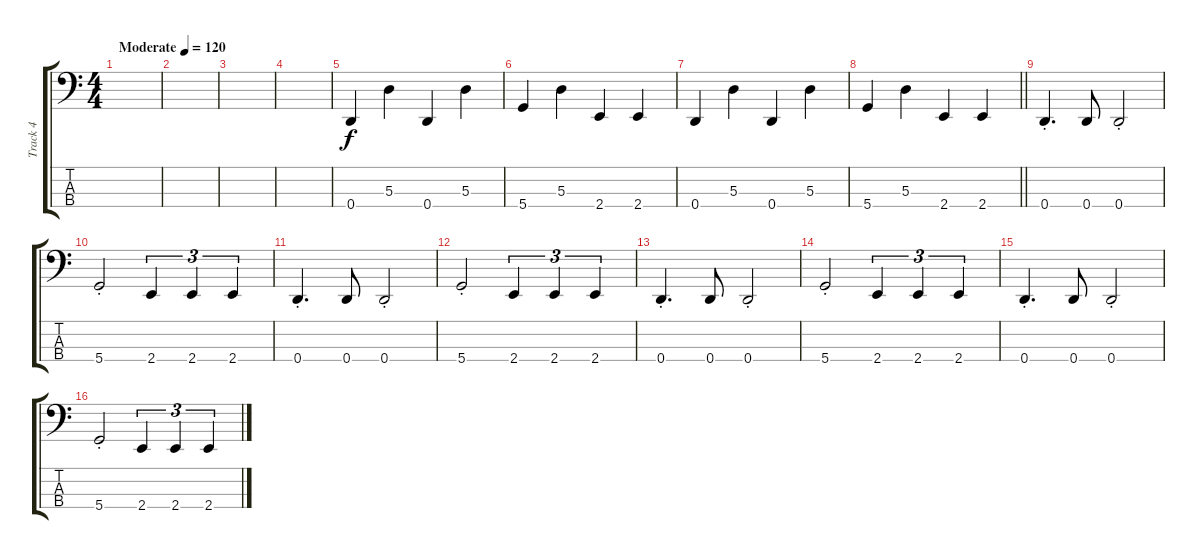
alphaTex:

\track ("Track 4" "Track 4") {instrument electricbasspick}
\staff {score tabs}
\tuning (G2 D2 A1 D1) {hide}
\ts (4 4)
\section ("" "")
\tempo (120 "Moderate")
\clef f4
\ks c
|
|
|
|
0.4.4 5.3.4 0.4.4 5.3.4 |
5.4.4 5.3.4 2.4.4 2.4.4 |
0.4.4 5.3.4 0.4.4 5.3.4 |
\barLineRight lightlight
5.4.4 5.3.4 2.4.4 2.4.4 |
\section ("" "")
0.4{st}.4{d} 0.4.8 0.4{st}.2 |
5.4{st}.2 2.4.4{tu (3 2)} 2.4.4{tu (3 2)} 2.4.4{tu (3 2)} |
0.4{st}.4{d} 0.4.8 0.4{st}.2 |
5.4{st}.2 2.4.4{tu (3 2)} 2.4.4{tu (3 2)} 2.4.4{tu (3 2)} |
0.4{st}.4{d} 0.4.8 0.4{st}.2 |
5.4{st}.2 2.4.4{tu (3 2)} 2.4.4{tu (3 2)} 2.4.4{tu (3 2)} |
0.4{st}.4{d} 0.4.8 0.4{st}.2 |
5.4{st}.2 2.4.4{tu (3 2)} 2.4.4{tu (3 2)} 2.4.4{tu (3 2)}
